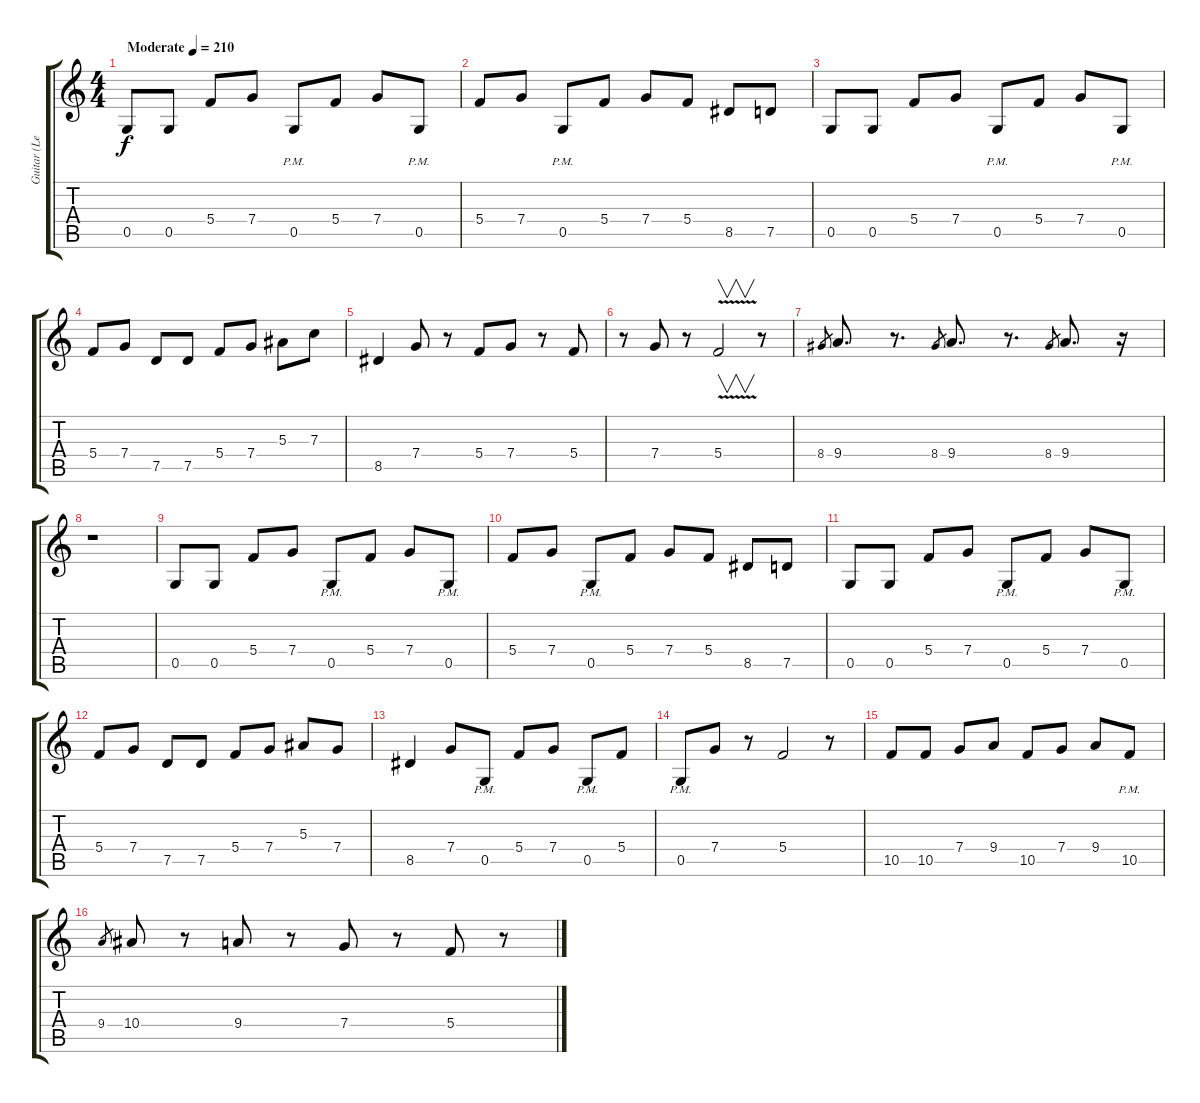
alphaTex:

\track ("Guitar (Left)" "Guitar (Le") {instrument distortionguitar}
\staff {score tabs}
\tuning (D4 A3 F3 C3 G2 C2) {hide}
\ts (4 4)
\tempo (210 "Moderate")
\clef g2
\ks c
0.5.8{dy f instrument distortionguitar} 0.5.8 5.4.8 7.4.8 0.5{pm}.8 5.4.8 7.4.8 0.5{pm}.8 |
5.4.8 7.4.8 0.5{pm}.8 5.4.8 7.4.8 5.4.8 8.5.8 7.5.8 |
0.5.8 0.5.8 5.4.8 7.4.8 0.5{pm}.8 5.4.8 7.4.8 0.5{pm}.8 |
5.4.8 7.4.8 7.5.8 7.5.8 5.4.8 7.4.8 5.3.8 7.3.8 |
8.5.4 7.4.8 r.8 5.4.8 7.4.8 r.8 5.4.8 |
r.8 7.4.8 r.8 5.4{v}.2{v} r.8 |
8.4.8{gr} 9.4.8{d} r.8{d} 8.4.8{gr} 9.4.8{d} r.8{d} 8.4.8{gr} 9.4.8{d} r.16 |
r.1 |
0.5.8 0.5.8 5.4.8 7.4.8 0.5{pm}.8 5.4.8 7.4.8 0.5{pm}.8 |
5.4.8 7.4.8 0.5{pm}.8 5.4.8 7.4.8 5.4.8 8.5.8 7.5.8 |
0.5.8 0.5.8 5.4.8 7.4.8 0.5{pm}.8 5.4.8 7.4.8 0.5{pm}.8 |
5.4.8 7.4.8 7.5.8 7.5.8 5.4.8 7.4.8 5.3.8 7.4.8 |
8.5.4 7.4.8 0.5{pm}.8 5.4.8 7.4.8 0.5{pm}.8 5.4.8 |
0.5{pm}.8 7.4.8 r.8 5.4.2 r.8 |
10.5.8 10.5.8 7.4.8 9.4.8 10.5.8 7.4.8 9.4.8 10.5{pm}.8 |
9.4.8{gr} 10.4.8 r.8 9.4.8 r.8 7.4.8 r.8 5.4.8 r.8
